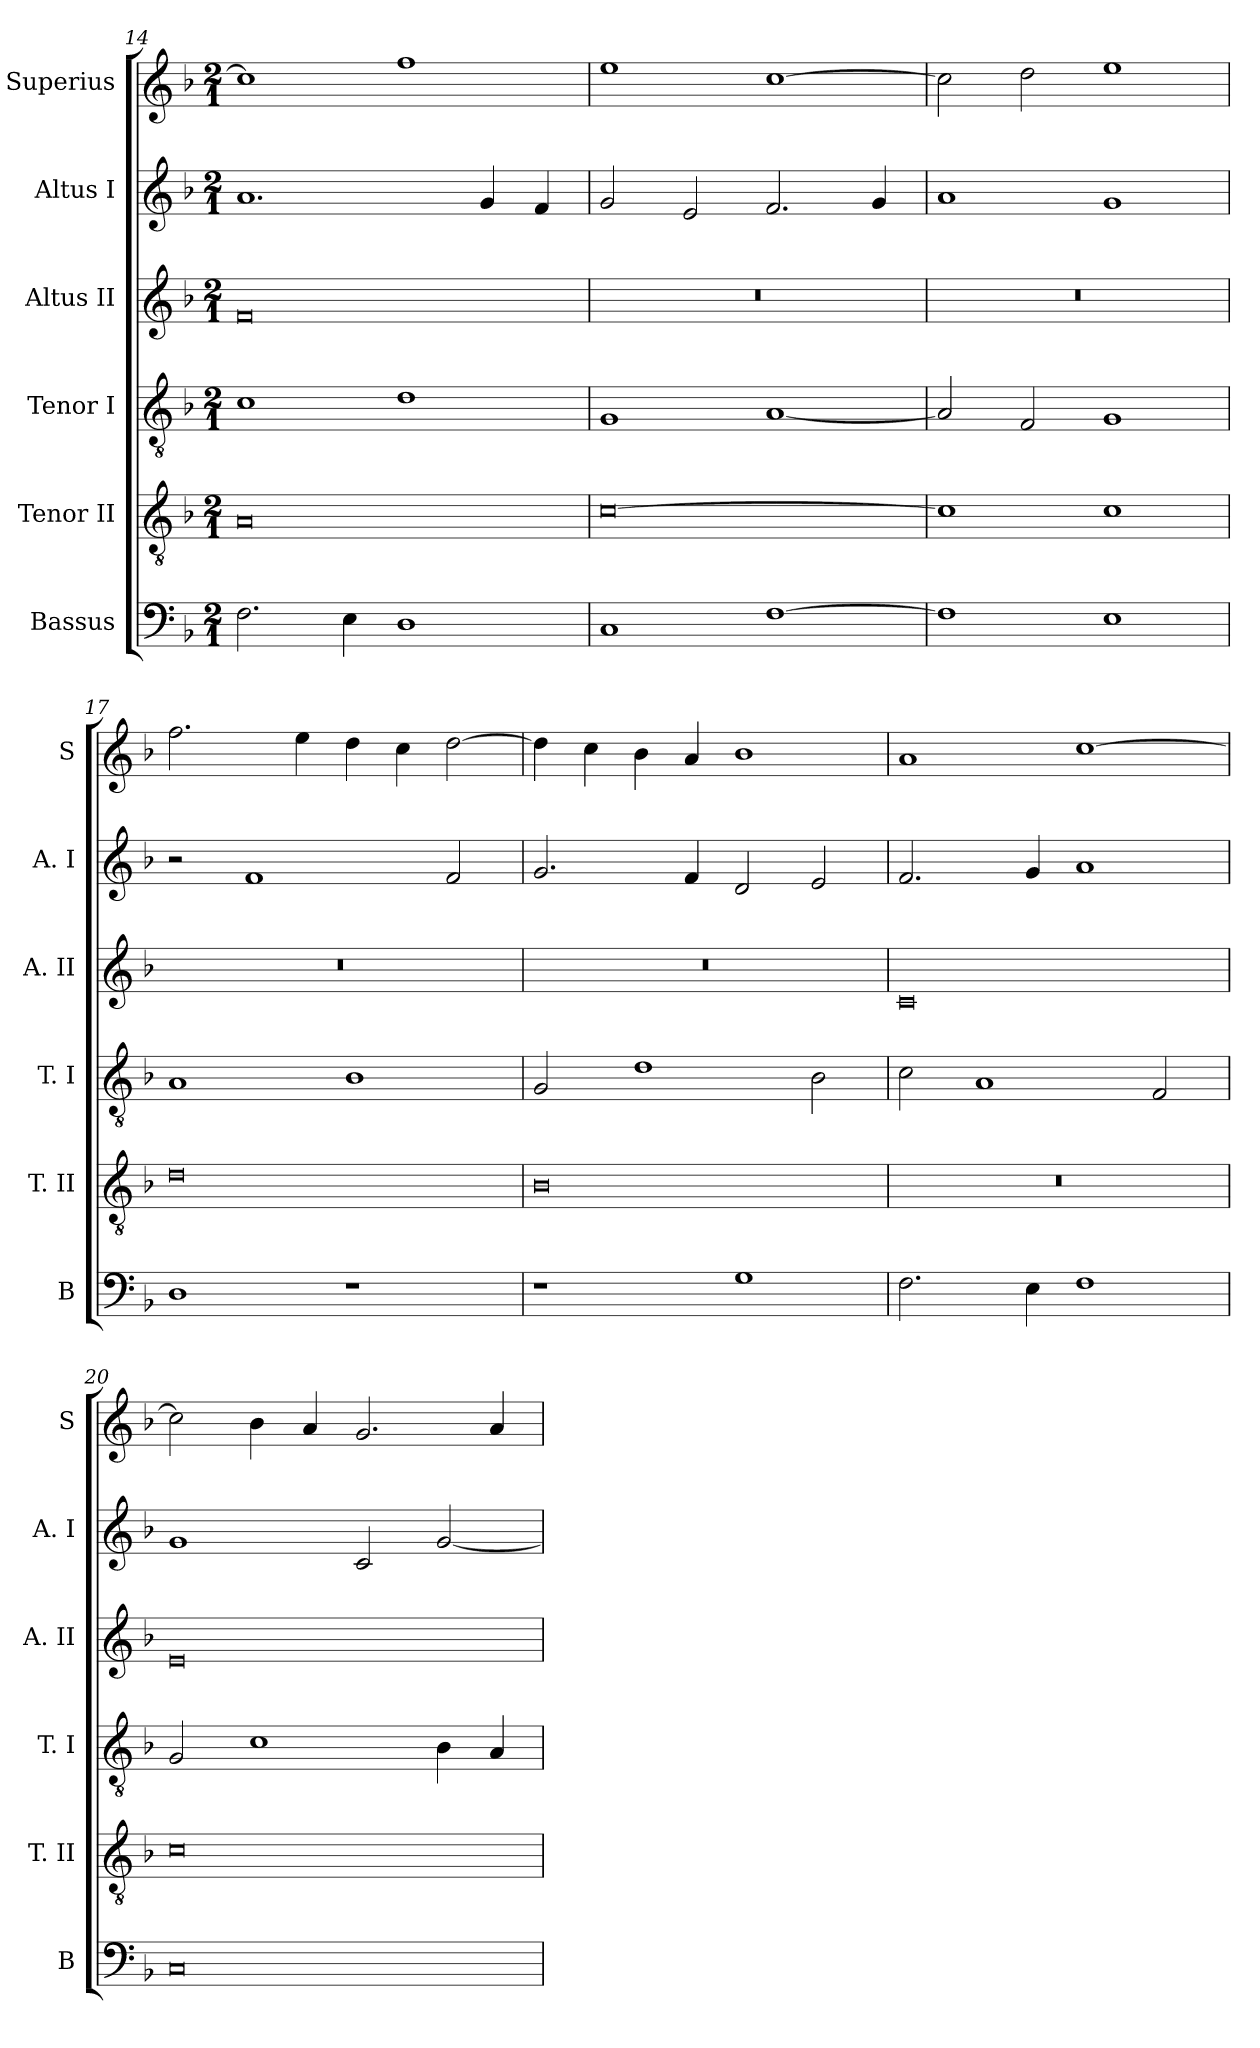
**kern	**kern	**kern	**kern	**kern	**kern
*part6	*part5	*part4	*part3	*part2	*part1
*staff6	*staff5	*staff4	*staff3	*staff2	*staff1
*I"Bassus	*I"Tenor II	*I"Tenor I	*I"Altus II	*I"Altus I	*I"Superius
*I'B	*I'T. II	*I'T. I	*I'A. II	*I'A. I	*I'S
*clefF4	*clefGv2	*clefGv2	*clefG2	*clefG2	*clefG2
*k[b-]	*k[b-]	*k[b-]	*k[b-]	*k[b-]	*k[b-]
*F:	*F:	*F:	*F:	*F:	*F:
*M2/1	*M2/1	*M2/1	*M2/1	*M2/1	*M2/1
=14	=14	=14	=14	=14	=14
2.F	0A	1c	0f	1.a	1cc]
4E	.	.	.	.	.
1D	.	1d	.	.	1ff
.	.	.	.	4g	.
.	.	.	.	4f	.
=15	=15	=15	=15	=15	=15
1C	[0c	1G	0r	2g	1ee
.	.	.	.	2e	.
[1F	.	[1A	.	2.f	[1cc
.	.	.	.	4g	.
=16	=16	=16	=16	=16	=16
1F]	1c]	2A]	0r	1a	2cc]
.	.	2F	.	.	2dd
1E	1c	1G	.	1g	1ee
=17	=17	=17	=17	=17	=17
1D	0d	1A	0r	2r	2.ff
.	.	.	.	1f	.
.	.	.	.	.	4ee
1r	.	1B-	.	.	4dd
.	.	.	.	.	4cc
.	.	.	.	2f	[2dd
=18	=18	=18	=18	=18	=18
1r	0B-	2G	0r	2.g	4dd]
.	.	.	.	.	4cc
.	.	1d	.	.	4b-
.	.	.	.	4f	4a
1G	.	.	.	2d	1b-
.	.	2B-	.	2e	.
=19	=19	=19	=19	=19	=19
2.F	0r	2c	0c	2.f	1a
.	.	1A	.	.	.
4E	.	.	.	4g	.
1F	.	.	.	1a	[1cc
.	.	2F	.	.	.
=20	=20	=20	=20	=20	=20
0C	0c	2G	0e	1g	2cc]
.	.	1c	.	.	4b-
.	.	.	.	.	4a
.	.	.	.	2c	2.g
.	.	4B-	.	[2g	.
.	.	4A	.	.	4a
=	=	=	=	=	=
*-	*-	*-	*-	*-	*-
